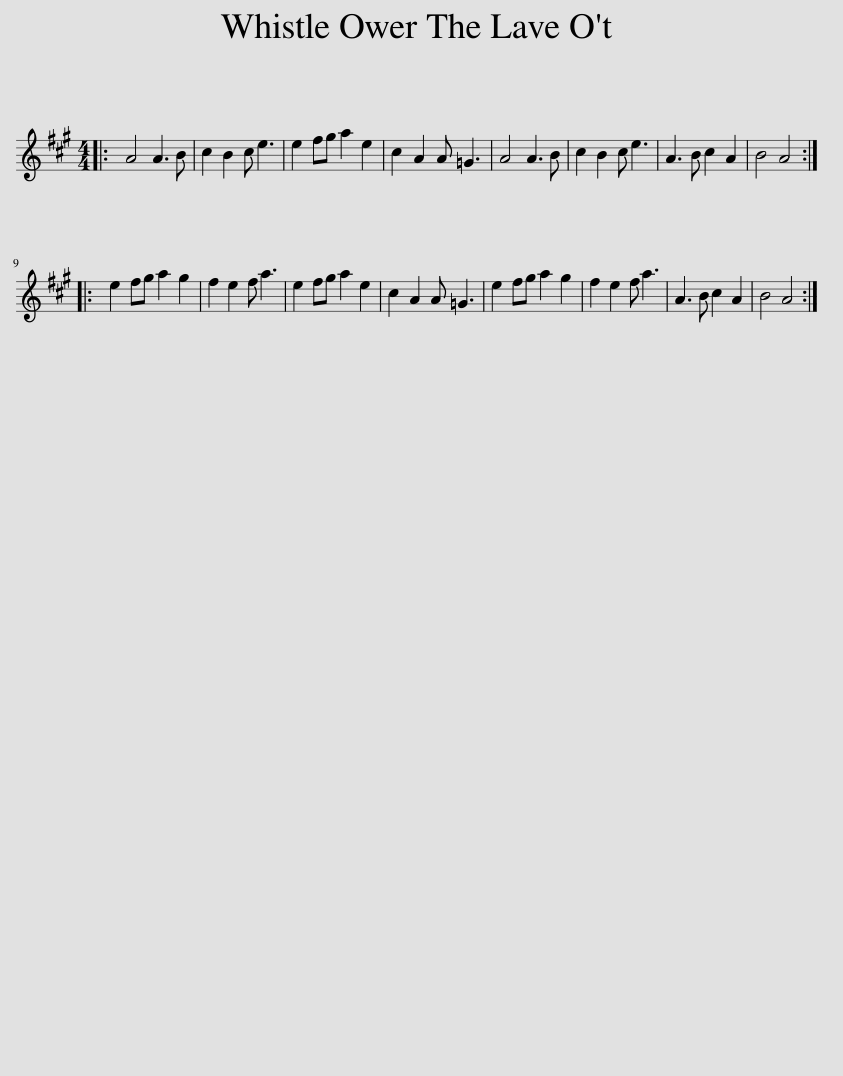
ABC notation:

X:1
L:1/8
M:4/4
I:linebreak $
K:A
V:1 treble
V:1
|: A4 A3 B | c2 B2 c e3 | e2 fg a2 e2 | c2 A2 A =G3 | A4 A3 B | %5
 c2 B2 c e3 | A3 B c2 A2 | B4 A4 ::$ e2 fg a2 g2 | f2 e2 f a3 | %10
 e2 fg a2 e2 | c2 A2 A =G3 | e2 fg a2 g2 | f2 e2 f a3 | A3 B c2 A2 | %15
 B4 A4 :| %16
